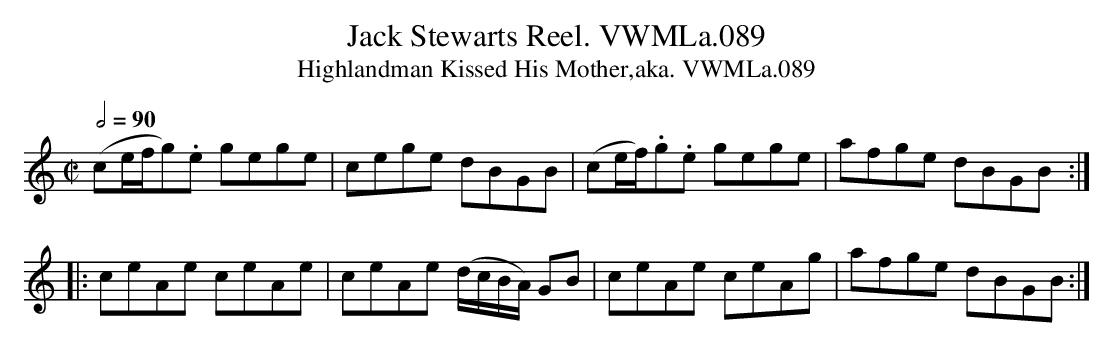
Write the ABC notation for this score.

X:1
T:Jack Stewarts Reel. VWMLa.089
T:Highlandman Kissed His Mother,aka. VWMLa.089
M:C|
L:1/8
Q:1/2=90
K:C
(ce/f/g).e gege|cege dBGB|\
(ce/f/).g.e gege|afge dBGB:|
|:ceAe ceAe|ceAe (d/c/B/A/) GB|\
ceAe ceAg|afge dBGB:|
